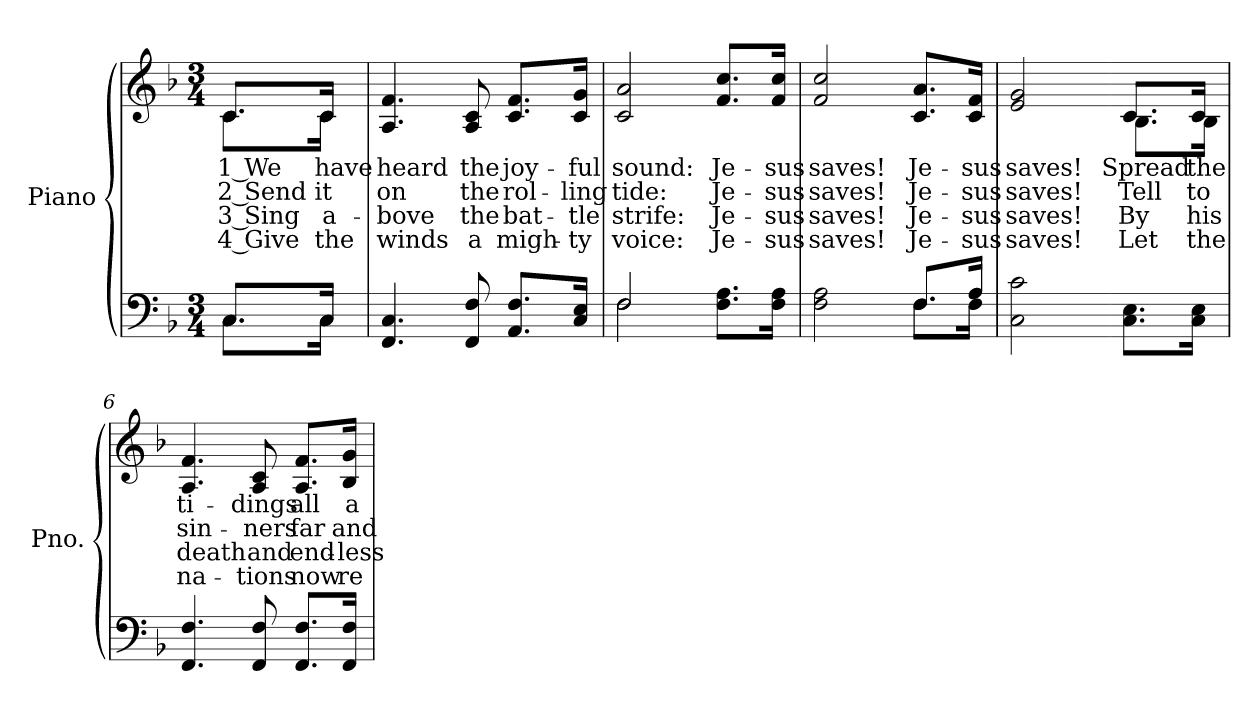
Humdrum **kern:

**kern	**kern	**text	**text	**text	**text
*part2	*part1	*part1	*part1	*part1	*part1
*staff2	*staff1	*staff1	*staff1	*staff1	*staff1
*I"Piano	*I"Piano	*	*	*	*
*I'Pno.	*I'Pno.	*	*	*	*
!!LO:PB:g=z
*clefF4	*clefG2	*	*	*	*
*k[b-]	*k[b-]	*	*	*	*
*F:	*F:	*	*	*	*
*M3/4	*M3/4	*	*	*	*
=	=	=	=	=	=
*^	*	*	*	*	*
!	!	!	!LO:LY:b:color=#000000	!LO:LY:b:color=#000000	!LO:LY:b:color=#000000	!LO:LY:b:color=#000000
*	*	*^	*	*	*	*
8.Ci/L	8.Ci\L	8.ci/L	8.ci\L	1 We	2 Send	3 Sing	4 Give
!	!	!	!	!LO:LY:b:color=#000000	!LO:LY:b:color=#000000	!LO:LY:b:color=#000000	!LO:LY:b:color=#000000
16Ci/Jk	16Ci\Jk	16ci/Jk	16ci\Jk	have	it	a-	-the
*v	*v	*	*	*	*	*	*
*	*v	*v	*	*	*	*
=1	=1	=1	=1	=1	=1
*^	*^	*	*	*	*
!	!	!	!	!LO:LY:b:color=#000000	!LO:LY:b:color=#000000	!LO:LY:b:color=#000000	!LO:LY:b:color=#000000
*v	*v	*	*	*	*	*	*
*	*v	*v	*	*	*	*
4.FFi/ 4.Ci	4.Ai/ 4.fi	heard	on	bove	winds
!	!	!LO:LY:b:color=#000000	!LO:LY:b:color=#000000	!LO:LY:b:color=#000000	!LO:LY:b:color=#000000
8FFi/ 8Fi	8Ai/ 8ci	the	the	the	a
!	!	!LO:LY:b:color=#000000	!LO:LY:b:color=#000000	!LO:LY:b:color=#000000	!LO:LY:b:color=#000000
8.AAi/ 8.Fi/L	8.ci/ 8.fi/L	joy-	rol-	bat-	-migh-
!	!	!LO:LY:b:color=#000000	!LO:LY:b:color=#000000	!LO:LY:b:color=#000000	!LO:LY:b:color=#000000
16Ci/ 16Ei/Jk	16ci/ 16gi/Jk	-ful	-ling	-tle	ty
=2	=2	=2	=2	=2	=2
*^	*	*	*	*	*
!	!	!	!LO:LY:b:color=#000000	!LO:LY:b:color=#000000	!LO:LY:b:color=#000000	!LO:LY:b:color=#000000
2Fi/	2Fi\	2ci/ 2ai	sound:	tide:	strife:	voice:
!	!	!	!LO:LY:b:color=#000000	!LO:LY:b:color=#000000	!LO:LY:b:color=#000000	!LO:LY:b:color=#000000
8.Fi\ 8.Ai\L	4ryy	8.fi/ 8.cci/L	Je-	Je-	Je-	-Je-
!	!	!	!LO:LY:b:color=#000000	!LO:LY:b:color=#000000	!LO:LY:b:color=#000000	!LO:LY:b:color=#000000
16Fi\ 16Ai\Jk	.	16fi/ 16cci/Jk	-sus	-sus	-sus	sus
=3	=3	=3	=3	=3	=3	=3
!	!	!	!LO:LY:b:color=#000000	!LO:LY:b:color=#000000	!LO:LY:b:color=#000000	!LO:LY:b:color=#000000
2Fi\ 2Ai	2ryy	2fi/ 2cci	saves!	saves!	saves!	saves!
!	!	!	!LO:LY:b:color=#000000	!LO:LY:b:color=#000000	!LO:LY:b:color=#000000	!LO:LY:b:color=#000000
8.Fi/L	8.Fi\L	8.ci/ 8.ai/L	Je-	Je-	Je-	-Je-
!	!	!	!LO:LY:b:color=#000000	!LO:LY:b:color=#000000	!LO:LY:b:color=#000000	!LO:LY:b:color=#000000
16Ai/Jk	16Fi\Jk	16ci/ 16fi/Jk	-sus	-sus	-sus	sus
*v	*v	*	*	*	*	*
=4	=4	=4	=4	=4	=4
*^	*	*	*	*	*
!	!	!	!LO:LY:b:color=#000000	!LO:LY:b:color=#000000	!LO:LY:b:color=#000000	!LO:LY:b:color=#000000
*v	*v	*	*	*	*	*
2Ci\ 2ci	2ei/ 2gi	saves!	saves!	saves!	saves!
!!LO:LB:g=z
=5-	=5-	=5-	=5-	=5-	=5-
!	!	!LO:LY:b:color=#000000	!LO:LY:b:color=#000000	!LO:LY:b:color=#000000	!LO:LY:b:color=#000000
*	*^	*	*	*	*
8.Ci\ 8.Ei\L	8.ci/L	8.B-i\L	Spread	Tell	By	Let
!	!	!	!LO:LY:b:color=#000000	!LO:LY:b:color=#000000	!LO:LY:b:color=#000000	!LO:LY:b:color=#000000
16Ci\ 16Ei\Jk	16ci/Jk	16B-i\Jk	the	to	his	the
*	*v	*v	*	*	*	*
=6	=6	=6	=6	=6	=6
*	*^	*	*	*	*
!	!	!	!LO:LY:b:color=#000000	!LO:LY:b:color=#000000	!LO:LY:b:color=#000000	!LO:LY:b:color=#000000
*	*v	*v	*	*	*	*
4.FFi/ 4.Fi	4.Ai/ 4.fi	ti-	sin-	death	na-
!	!	!LO:LY:b:color=#000000	!LO:LY:b:color=#000000	!LO:LY:b:color=#000000	!LO:LY:b:color=#000000
8FFi/ 8Fi	8Ai/ 8ci	-dings	-ners	-and	tions
!	!	!LO:LY:b:color=#000000	!LO:LY:b:color=#000000	!LO:LY:b:color=#000000	!LO:LY:b:color=#000000
8.FFi/ 8.Fi/L	8.Ai/ 8.fi/L	all	far	end-	-now
!	!	!LO:LY:b:color=#000000	!LO:LY:b:color=#000000	!LO:LY:b:color=#000000	!LO:LY:b:color=#000000
16FFi/ 16Fi/Jk	16B-i/ 16gi/Jk	a-	and	less	re-
=	=	=	=	=	=
*-	*-	*-	*-	*-	*-
